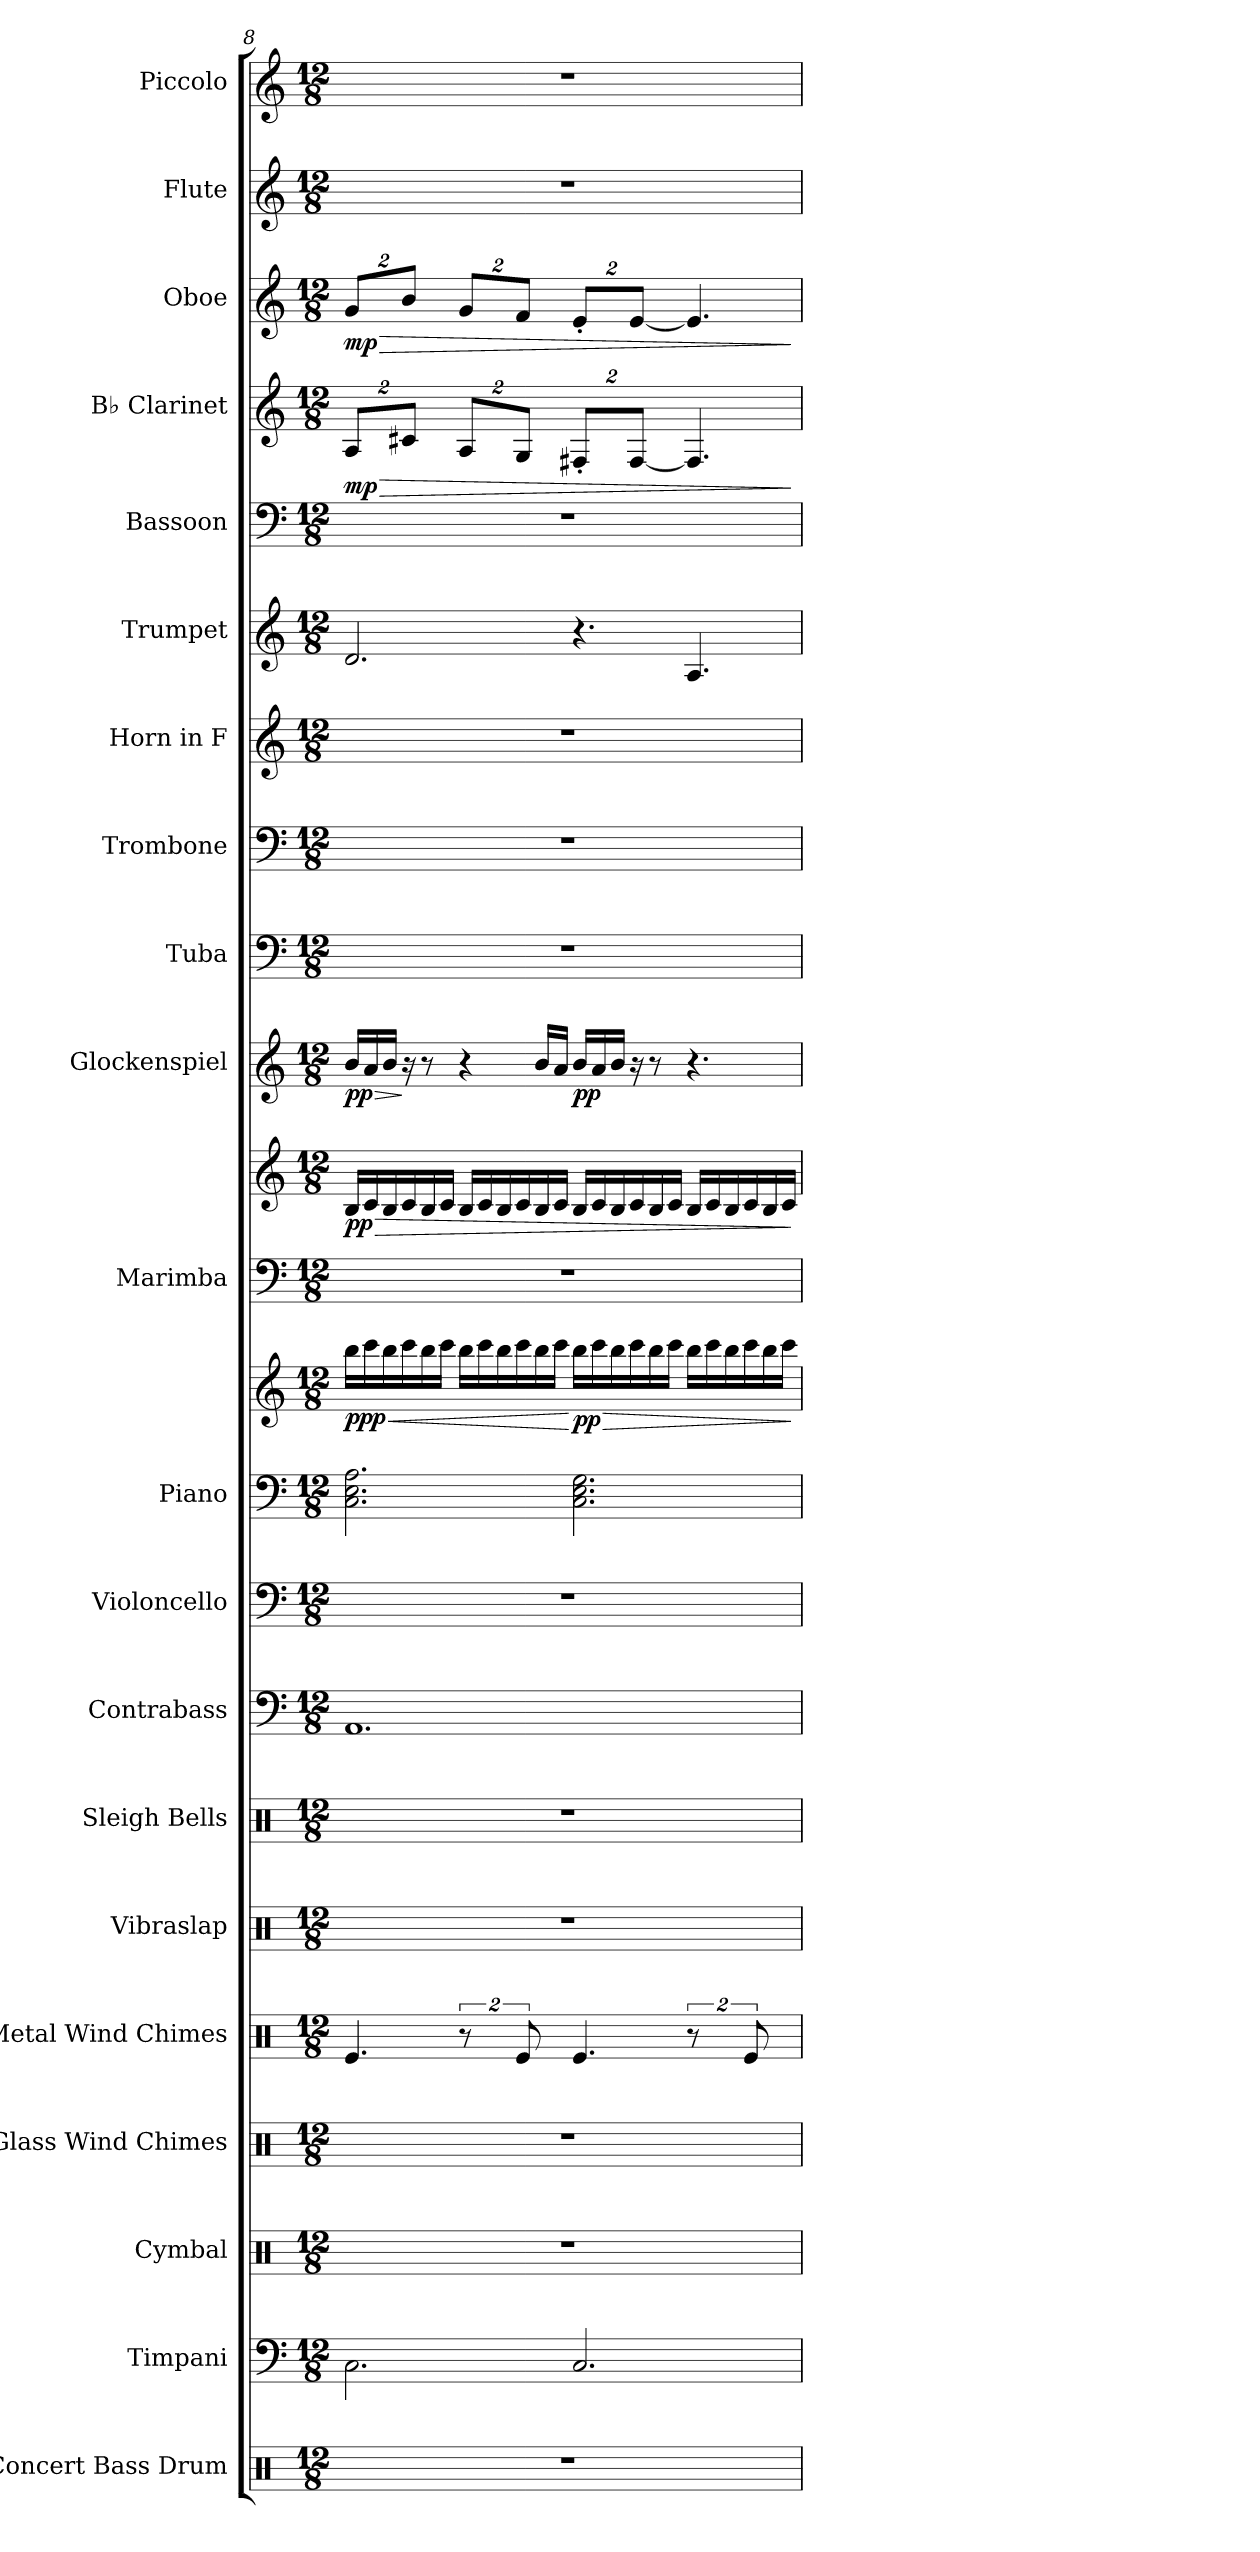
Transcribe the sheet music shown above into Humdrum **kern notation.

**kern	**kern	**kern	**kern	**kern	**kern	**kern	**kern	**kern	**kern	**kern	**dynam	**kern	**kern	**dynam	**kern	**dynam	**kern	**kern	**kern	**kern	**kern	**kern	**dynam	**kern	**dynam	**kern	**kern
*part21	*part20	*part19	*part18	*part17	*part16	*part15	*part14	*part13	*part12	*part12	*part12	*part11	*part11	*part11	*part10	*part10	*part9	*part8	*part7	*part6	*part5	*part4	*part4	*part3	*part3	*part2	*part1
*staff23	*staff22	*staff21	*staff20	*staff19	*staff18	*staff17	*staff16	*staff15	*staff14	*staff13	*staff13/14	*staff12	*staff11	*staff11/12	*staff10	*staff10	*staff9	*staff8	*staff7	*staff6	*staff5	*staff4	*staff4	*staff3	*staff3	*staff2	*staff1
*I"Concert Bass Drum	*I"Timpani	*I"Cymbal	*I"Glass Wind Chimes	*I"Metal Wind Chimes	*I"Vibraslap	*I"Sleigh Bells	*I"Contrabass	*I"Violoncello	*I"Piano	*	*	*I"Marimba	*	*	*I"Glockenspiel	*	*I"Tuba	*I"Trombone	*I"Horn in F	*I"Trumpet	*I"Bassoon	*I"B♭ Clarinet	*	*I"Oboe	*	*I"Flute	*I"Piccolo
*I'Con. BD	*I'Timp.	*I'Cym.	*I'Gl. Wn Ch.	*I'Met. Wn Ch.	*I'Vibslp.	*I'Sle. Be.	*I'Cb.	*I'Vc.	*I'Pno.	*	*	*I'Mrm.	*	*	*I'Glock.	*	*I'Tba.	*I'Tbn.	*	*I'Tpt.	*I'Bsn.	*I'B♭ Cl.	*	*I'Ob.	*	*I'Fl.	*I'Picc.
!!LO:PB:g=z
*clefX	*clefF4	*clefX	*clefX	*clefX	*clefX	*clefX	*clefF4	*clefF4	*clefF4	*clefG2	*	*clefF4	*clefG2	*	*clefG2	*	*clefF4	*clefF4	*clefG2	*clefG2	*clefF4	*clefG2	*	*clefG2	*	*clefG2	*clefG2
*	*	*	*	*	*	*	*ITrd7c12	*	*	*	*	*	*	*	*ITrd-14c-24	*	*	*	*ITrd4c7	*ITrd1c2	*	*ITrd1c2	*	*	*	*	*ITrd-7c-12
*k[]	*k[]	*k[]	*k[]	*k[]	*k[]	*k[]	*k[]	*k[]	*k[]	*k[]	*	*k[]	*k[]	*	*k[]	*	*k[]	*k[]	*k[b-]	*k[b-e-]	*k[]	*k[b-e-]	*	*k[]	*	*k[]	*k[]
*M12/8	*M12/8	*M12/8	*M12/8	*M12/8	*M12/8	*M12/8	*M12/8	*M12/8	*M12/8	*M12/8	*	*M12/8	*M12/8	*	*M12/8	*	*M12/8	*M12/8	*M12/8	*M12/8	*M12/8	*M12/8	*	*M12/8	*	*M12/8	*M12/8
=8	=8	=8	=8	=8	=8	=8	=8	=8	=8	=8	=8	=8	=8	=8	=8	=8	=8	=8	=8	=8	=8	=8	=8	=8	=8	=8	=8
!	!	!	!	!	!	!	!	!	!	!	!LO:HP:b	!	!	!LO:HP:b	!	!LO:HP:b	!	!	!	!	!	!	!	!	!	!	!
*	*	*	*	*	*	*	*	*	*	*	*	*	*	*	*	*	*	*	*	*	*	*Xbrackettup	*	*	*	*	*
!	!	!	!	!	!	!	!	!	!	!	!	!	!	!	!	!	!	!	!	!	!	!	!LO:HP:b	!	!	!	!
*	*	*	*	*	*	*	*	*	*	*	*	*	*	*	*	*	*	*	*	*	*	*	*	*Xbrackettup	*	*	*
!	!	!	!	!	!	!	!	!	!	!	!LO:DY:n=1:b	!	!	!LO:DY:n=1:b	!	!LO:DY:n=1:b	!	!	!	!	!	!	!LO:DY:n=1:b	!	!LO:HP:b	!	!
!	!	!	!	!	!	!	!	!	!	!	!	!	!	!	!	!	!	!	!	!	!	!	!	!	!LO:DY:n=1:b	!	!
1.r	2.C\	1.r	1.r	4.Re/	1.r	1.r	1.AAA	1.r	2.C\ 2.E\ 2.A\	16bb\LL	< ppp	1.r	16B/LL	> pp	16bbb/LL	> pp	1.r	1.r	1.r	2.c/	1.r	16%3G/L	> mp	16%3g/L	> mp	1.r	1.r
.	.	.	.	.	.	.	.	.	.	16ccc\	.	.	16c/	.	16aaa/	.	.	.	.	.	.	.	.	.	.	.	.
.	.	.	.	.	.	.	.	.	.	16bb\	.	.	16B/	.	16bbb/JJ	.	.	.	.	.	.	.	.	.	.	.	.
.	.	.	.	.	.	.	.	.	.	16ccc\	.	.	16c/	.	16r	]	.	.	.	.	.	16%3Bn/J	.	16%3b/J	.	.	.
.	.	.	.	.	.	.	.	.	.	16bb\	.	.	16B/	.	8r	.	.	.	.	.	.	.	.	.	.	.	.
.	.	.	.	.	.	.	.	.	.	16ccc\JJ	.	.	16c/JJ	.	.	.	.	.	.	.	.	.	.	.	.	.	.
.	.	.	.	16%3r	.	.	.	.	.	16bb\LL	.	.	16B/LL	.	4r	.	.	.	.	.	.	16%3G/L	.	16%3g/L	.	.	.
.	.	.	.	.	.	.	.	.	.	16ccc\	.	.	16c/	.	.	.	.	.	.	.	.	.	.	.	.	.	.
.	.	.	.	.	.	.	.	.	.	16bb\	.	.	16B/	.	.	.	.	.	.	.	.	.	.	.	.	.	.
.	.	.	.	16%3Re/	.	.	.	.	.	16ccc\	.	.	16c/	.	.	.	.	.	.	.	.	16%3F/J	.	16%3f/J	.	.	.
.	.	.	.	.	.	.	.	.	.	16bb\	.	.	16B/	.	16bbb/LL	.	.	.	.	.	.	.	.	.	.	.	.
.	.	.	.	.	.	.	.	.	.	16ccc\JJ	.	.	16c/JJ	.	16aaa/JJ	.	.	.	.	.	.	.	.	.	.	.	.
!	!	!	!	!	!	!	!	!	!	!	!LO:HP:n=1:b	!	!	!	!	!	!	!	!	!	!	!	!	!	!	!	!
!	!	!	!	!	!	!	!	!	!	!	!LO:DY:n=2:b	!	!	!	!	!LO:DY:n=2:b	!	!	!	!	!	!	!	!	!	!	!
.	2.C/	.	.	4.Re/	.	.	.	.	2.C\ 2.E\ 2.G\	16bb\LL	[ > pp	.	16B/LL	.	16bbb/LL	pp	.	.	.	4.r	.	16%3En'/L	.	16%3e'/L	.	.	.
.	.	.	.	.	.	.	.	.	.	16ccc\	.	.	16c/	.	16aaa/	.	.	.	.	.	.	.	.	.	.	.	.
.	.	.	.	.	.	.	.	.	.	16bb\	.	.	16B/	.	16bbb/JJ	.	.	.	.	.	.	.	.	.	.	.	.
.	.	.	.	.	.	.	.	.	.	16ccc\	.	.	16c/	.	16r	.	.	.	.	.	.	[16%3E/J	.	[16%3e/J	.	.	.
.	.	.	.	.	.	.	.	.	.	16bb\	.	.	16B/	.	8r	.	.	.	.	.	.	.	.	.	.	.	.
.	.	.	.	.	.	.	.	.	.	16ccc\JJ	.	.	16c/JJ	.	.	.	.	.	.	.	.	.	.	.	.	.	.
.	.	.	.	16%3r	.	.	.	.	.	16bb\LL	.	.	16B/LL	.	4.r	.	.	.	.	4.G/	.	4.E/]	.	4.e/]	.	.	.
.	.	.	.	.	.	.	.	.	.	16ccc\	.	.	16c/	.	.	.	.	.	.	.	.	.	.	.	.	.	.
.	.	.	.	.	.	.	.	.	.	16bb\	.	.	16B/	.	.	.	.	.	.	.	.	.	.	.	.	.	.
.	.	.	.	16%3Re/	.	.	.	.	.	16ccc\	.	.	16c/	.	.	.	.	.	.	.	.	.	.	.	.	.	.
.	.	.	.	.	.	.	.	.	.	16bb\	.	.	16B/	.	.	.	.	.	.	.	.	.	.	.	.	.	.
.	.	.	.	.	.	.	.	.	.	16ccc\JJ	.	.	16c/JJ	.	.	.	.	.	.	.	.	.	.	.	.	.	.
.	.	.	.	.	.	.	.	.	.	.	]	.	.	]	.	.	.	.	.	.	.	.	]	.	]	.	.
=	=	=	=	=	=	=	=	=	=	=	=	=	=	=	=	=	=	=	=	=	=	=	=	=	=	=	=
*-	*-	*-	*-	*-	*-	*-	*-	*-	*-	*-	*-	*-	*-	*-	*-	*-	*-	*-	*-	*-	*-	*-	*-	*-	*-	*-	*-
